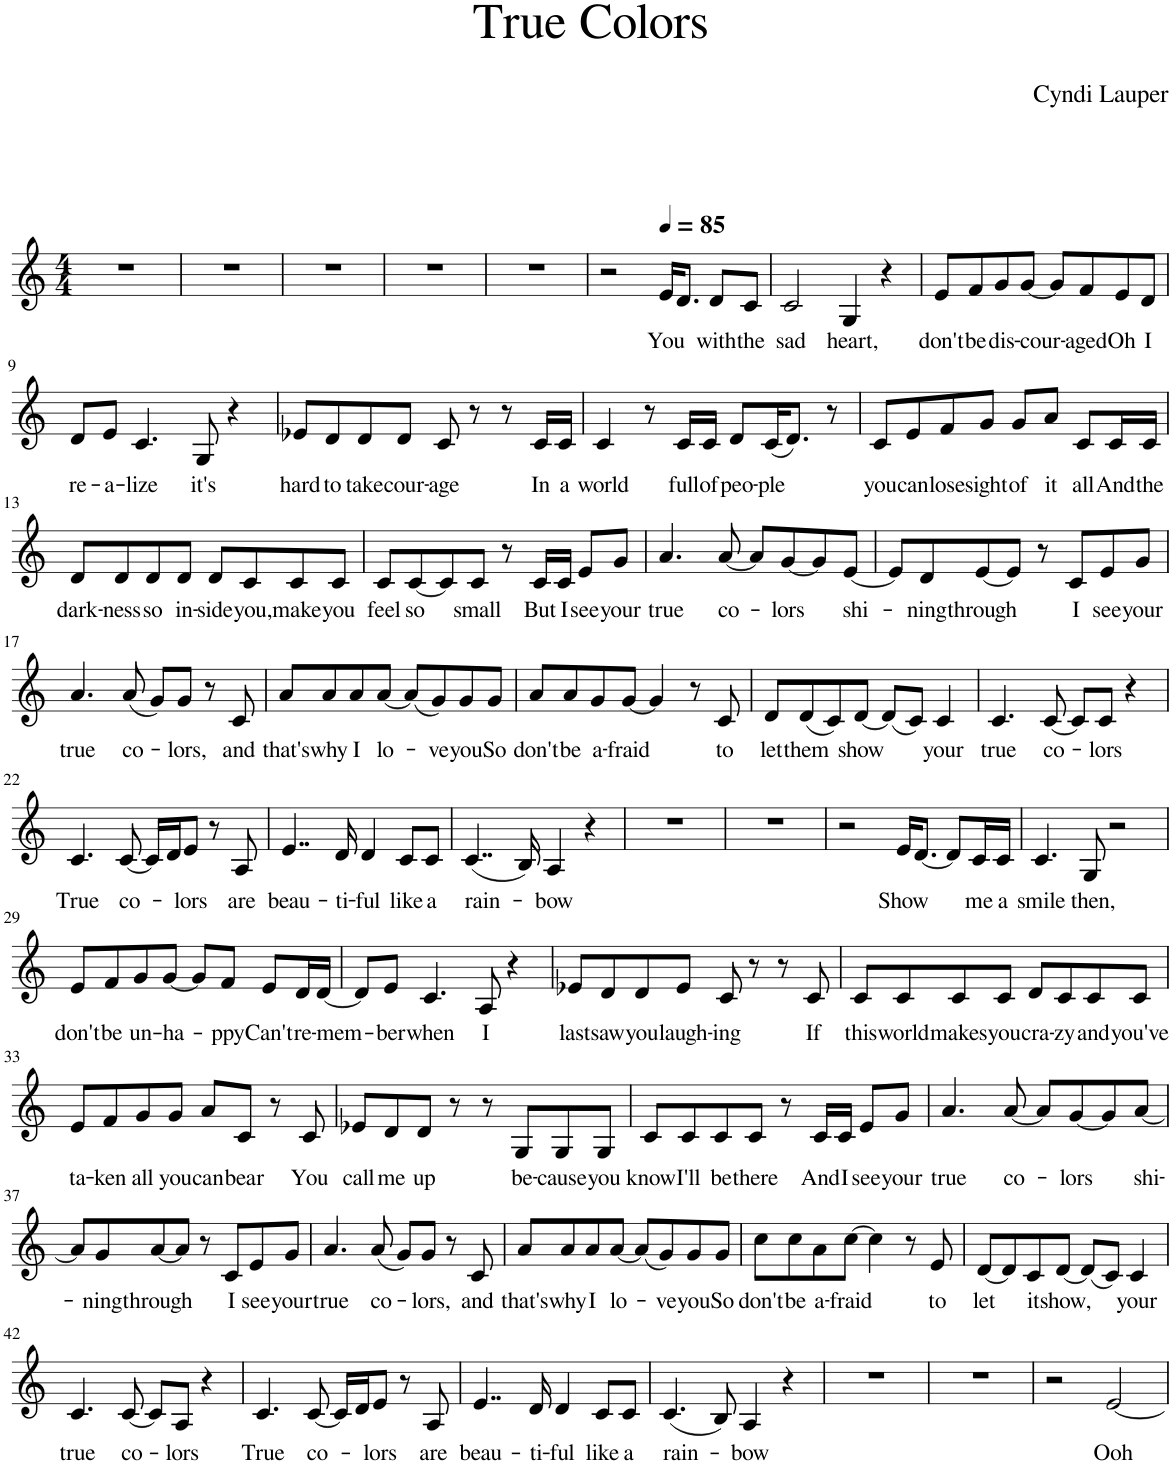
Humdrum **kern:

**kern	**text
*part1	*part1
*staff1	*staff1
*I"Soprano	*
*I'S.	*
*clefG2	*
*k[]	*
*M4/4	*
=1	=1
1r	.
=2	=2
1r	.
=3	=3
1r	.
=4	=4
1r	.
=5	=5
1r	.
=6	=6
2r	.
*MM85	*
!	!LO:LY:b
16e/KL	You
8.d/J	.
!	!LO:LY:b
8d/L	with
!	!LO:LY:b
8c/J	the
=7	=7
!	!LO:LY:b
2c/	sad
!	!LO:LY:b
4G/	heart,
4r	.
=8	=8
!	!LO:LY:b
8e/L	don't
!	!LO:LY:b
8f/	be
!	!LO:LY:b
8g/	dis-
!	!LO:LY:b
[8g/J	-cour-
8g/L]	.
!	!LO:LY:b
8f/	-aged
!	!LO:LY:b
8e/	Oh
!	!LO:LY:b
8d/J	I
!!LO:LB:g=z
=9	=9
!	!LO:LY:b
8d/L	re-
!	!LO:LY:b
8e/J	-a-
!	!LO:LY:b
4.c/	-lize
!	!LO:LY:b
8G/	it's
4r	.
=10	=10
!	!LO:LY:b
8e-X/L	hard
!	!LO:LY:b
8d/	to
!	!LO:LY:b
8d/	take
!	!LO:LY:b
8d/J	cour-
!	!LO:LY:b
8c/	-age
8r	.
8r	.
!	!LO:LY:b
16c/LL	In
!	!LO:LY:b
16c/JJ	a
=11	=11
!	!LO:LY:b
4c/	world
8r	.
!	!LO:LY:b
16c/LL	full
!	!LO:LY:b
16c/JJ	of
!	!LO:LY:b
8d/L	peo-
!	!LO:LY:b
(16c/K	-ple
8.d/J)	.
8r	.
=12	=12
!	!LO:LY:b
8c/L	you
!	!LO:LY:b
8e/	can
!	!LO:LY:b
8f/	lose
!	!LO:LY:b
8g/J	sight
!	!LO:LY:b
8g/L	of
!	!LO:LY:b
8a/J	it
!	!LO:LY:b
8c/L	all
!	!LO:LY:b
16c/L	And
!	!LO:LY:b
16c/JJ	the
!!LO:LB:g=z
=13	=13
!	!LO:LY:b
8d/L	dark-
!	!LO:LY:b
8d/	-ness
!	!LO:LY:b
8d/	so
!	!LO:LY:b
8d/J	in-
!	!LO:LY:b
8d/L	-side
!	!LO:LY:b
8c/	you,
!	!LO:LY:b
8c/	make
!	!LO:LY:b
8c/J	you
=14	=14
!	!LO:LY:b
8c/L	feel
!	!LO:LY:b
[8c/	so
8c/]	.
!	!LO:LY:b
8c/J	small
8r	.
!	!LO:LY:b
16c/LL	But
!	!LO:LY:b
16c/JJ	I
!	!LO:LY:b
8e/L	see
!	!LO:LY:b
8g/J	your
=15	=15
!	!LO:LY:b
4.a/	true
!	!LO:LY:b
[8a/	co-
8a/L]	.
!	!LO:LY:b
[8g/	-lors
8g/]	.
!	!LO:LY:b
[8e/J	shi-
=16	=16
8e/L]	.
!	!LO:LY:b
8d/	-ning
!	!LO:LY:b
[8e/	through
8e/J]	.
8r	.
!	!LO:LY:b
8c/L	I
!	!LO:LY:b
8e/	see
!	!LO:LY:b
8g/J	your
!!LO:LB:g=z
=17	=17
!	!LO:LY:b
4.a/	true
!	!LO:LY:b
(8a/	co-
8g/L)	.
!	!LO:LY:b
8g/J	-lors,
8r	.
!	!LO:LY:b
8c/	and
=18	=18
!	!LO:LY:b
8a/L	that's
!	!LO:LY:b
8a/	why
!	!LO:LY:b
8a/	I
!	!LO:LY:b
[8a/J	lo-
(8a/L]	.
!	!LO:LY:b
8g/)	-ve
!	!LO:LY:b
8g/	you
!	!LO:LY:b
8g/J	So
=19	=19
!	!LO:LY:b
8a/L	don't
!	!LO:LY:b
8a/	be
!	!LO:LY:b
8g/	a-
!	!LO:LY:b
[8g/J	-fraid
4g/]	.
8r	.
!	!LO:LY:b
8c/	to
=20	=20
!	!LO:LY:b
8d/L	let
!	!LO:LY:b
(8d/	them
8c/)	.
!	!LO:LY:b
[8d/J	show
(8d/L]	.
8c/J)	.
!	!LO:LY:b
4c/	your
=21	=21
!	!LO:LY:b
4.c/	true
!	!LO:LY:b
[8c/	co-
8c/L]	.
!	!LO:LY:b
8c/J	-lors
4r	.
!!LO:LB:g=z
=22	=22
!	!LO:LY:b
4.c/	True
!	!LO:LY:b
[8c/	co-
16c/LL]	.
16d/J	.
!	!LO:LY:b
8e/J	-lors
8r	.
!	!LO:LY:b
8A/	are
=23	=23
!	!LO:LY:b
4..e/	beau-
!	!LO:LY:b
16d/	-ti-
!	!LO:LY:b
4d/	-ful
!	!LO:LY:b
8c/L	like
!	!LO:LY:b
8c/J	a
=24	=24
!	!LO:LY:b
(4..c/	rain-
16B/)	.
!	!LO:LY:b
4A/	-bow
4r	.
=25	=25
1r	.
=26	=26
1r	.
=27	=27
2r	.
!	!LO:LY:b
16e/KL	Show
[8.d/J	.
8d/L]	.
!	!LO:LY:b
16c/L	me
!	!LO:LY:b
16c/JJ	a
=28	=28
!	!LO:LY:b
4.c/	smile
!	!LO:LY:b
8G/	then,
2r	.
!!LO:LB:g=z
=29	=29
!	!LO:LY:b
8e/L	don't
!	!LO:LY:b
8f/	be
!	!LO:LY:b
8g/	un-
!	!LO:LY:b
[8g/J	-ha-
8g/L]	.
!	!LO:LY:b
8f/J	-ppy
!	!LO:LY:b
8e/L	Can't
!	!LO:LY:b
16d/L	re-
!	!LO:LY:b
[16d/JJ	-mem-
=30	=30
8d/L]	.
!	!LO:LY:b
8e/J	-ber
!	!LO:LY:b
4.c/	when
!	!LO:LY:b
8A/	I
4r	.
=31	=31
!	!LO:LY:b
8e-X/L	last
!	!LO:LY:b
8d/	saw
!	!LO:LY:b
8d/	you
!	!LO:LY:b
8e-/J	laugh-
!	!LO:LY:b
8c/	-ing
8r	.
8r	.
!	!LO:LY:b
8c/	If
=32	=32
!	!LO:LY:b
8c/L	this
!	!LO:LY:b
8c/	world
!	!LO:LY:b
8c/	makes
!	!LO:LY:b
8c/J	you
!	!LO:LY:b
8d/L	cra-
!	!LO:LY:b
8c/	-zy
!	!LO:LY:b
8c/	and
!	!LO:LY:b
8c/J	you've
!!LO:LB:g=z
=33	=33
!	!LO:LY:b
8e/L	ta-
!	!LO:LY:b
8f/	-ken
!	!LO:LY:b
8g/	all
!	!LO:LY:b
8g/J	you
!	!LO:LY:b
8a/L	can
!	!LO:LY:b
8c/J	bear
8r	.
!	!LO:LY:b
8c/	You
=34	=34
!	!LO:LY:b
8e-X/L	call
!	!LO:LY:b
8d/	me
!	!LO:LY:b
8d/J	up
8r	.
8r	.
!	!LO:LY:b
8G/L	be-
!	!LO:LY:b
8G/	-cause
!	!LO:LY:b
8G/J	you
=35	=35
!	!LO:LY:b
8c/L	know
!	!LO:LY:b
8c/	I'll
!	!LO:LY:b
8c/	be
!	!LO:LY:b
8c/J	there
8r	.
!	!LO:LY:b
16c/LL	And
!	!LO:LY:b
16c/JJ	I
!	!LO:LY:b
8e/L	see
!	!LO:LY:b
8g/J	your
=36	=36
!	!LO:LY:b
4.a/	true
!	!LO:LY:b
[8a/	co-
8a/L]	.
!	!LO:LY:b
[8g/	-lors
8g/]	.
!	!LO:LY:b
[8a/J	shi-
!!LO:LB:g=z
=37	=37
8a/L]	.
!	!LO:LY:b
8g/	-ning
!	!LO:LY:b
[8a/	through
8a/J]	.
8r	.
!	!LO:LY:b
8c/L	I
!	!LO:LY:b
8e/	see
!	!LO:LY:b
8g/J	your
=38	=38
!	!LO:LY:b
4.a/	true
!	!LO:LY:b
(8a/	co-
8g/L)	.
!	!LO:LY:b
8g/J	-lors,
8r	.
!	!LO:LY:b
8c/	and
=39	=39
!	!LO:LY:b
8a/L	that's
!	!LO:LY:b
8a/	why
!	!LO:LY:b
8a/	I
!	!LO:LY:b
[8a/J	lo-
(8a/L]	.
!	!LO:LY:b
8g/)	-ve
!	!LO:LY:b
8g/	you
!	!LO:LY:b
8g/J	So
=40	=40
!	!LO:LY:b
8cc\L	don't
!	!LO:LY:b
8cc\	be
!	!LO:LY:b
8a\	a-
!	!LO:LY:b
[8cc\J	-fraid
4cc\]	.
8r	.
!	!LO:LY:b
8e/	to
=41	=41
!	!LO:LY:b
[8d/L	let
8d/]	.
!	!LO:LY:b
8c/	it
!	!LO:LY:b
[8d/J	show,
(8d/L]	.
8c/J)	.
!	!LO:LY:b
4c/	your
!!LO:LB:g=z
=42	=42
!	!LO:LY:b
4.c/	true
!	!LO:LY:b
[8c/	co-
8c/L]	.
!	!LO:LY:b
8A/J	-lors
4r	.
=43	=43
!	!LO:LY:b
4.c/	True
!	!LO:LY:b
[8c/	co-
16c/LL]	.
16d/J	.
!	!LO:LY:b
8e/J	-lors
8r	.
!	!LO:LY:b
8A/	are
=44	=44
!	!LO:LY:b
4..e/	beau-
!	!LO:LY:b
16d/	-ti-
!	!LO:LY:b
4d/	-ful
!	!LO:LY:b
8c/L	like
!	!LO:LY:b
8c/J	a
=45	=45
!	!LO:LY:b
(4.c/	rain-
8B/)	.
!	!LO:LY:b
4A/	-bow
4r	.
=46	=46
1r	.
=47	=47
1r	.
=48	=48
2r	.
!	!LO:LY:b
[2e/	Ooh
=	=
*-	*-
